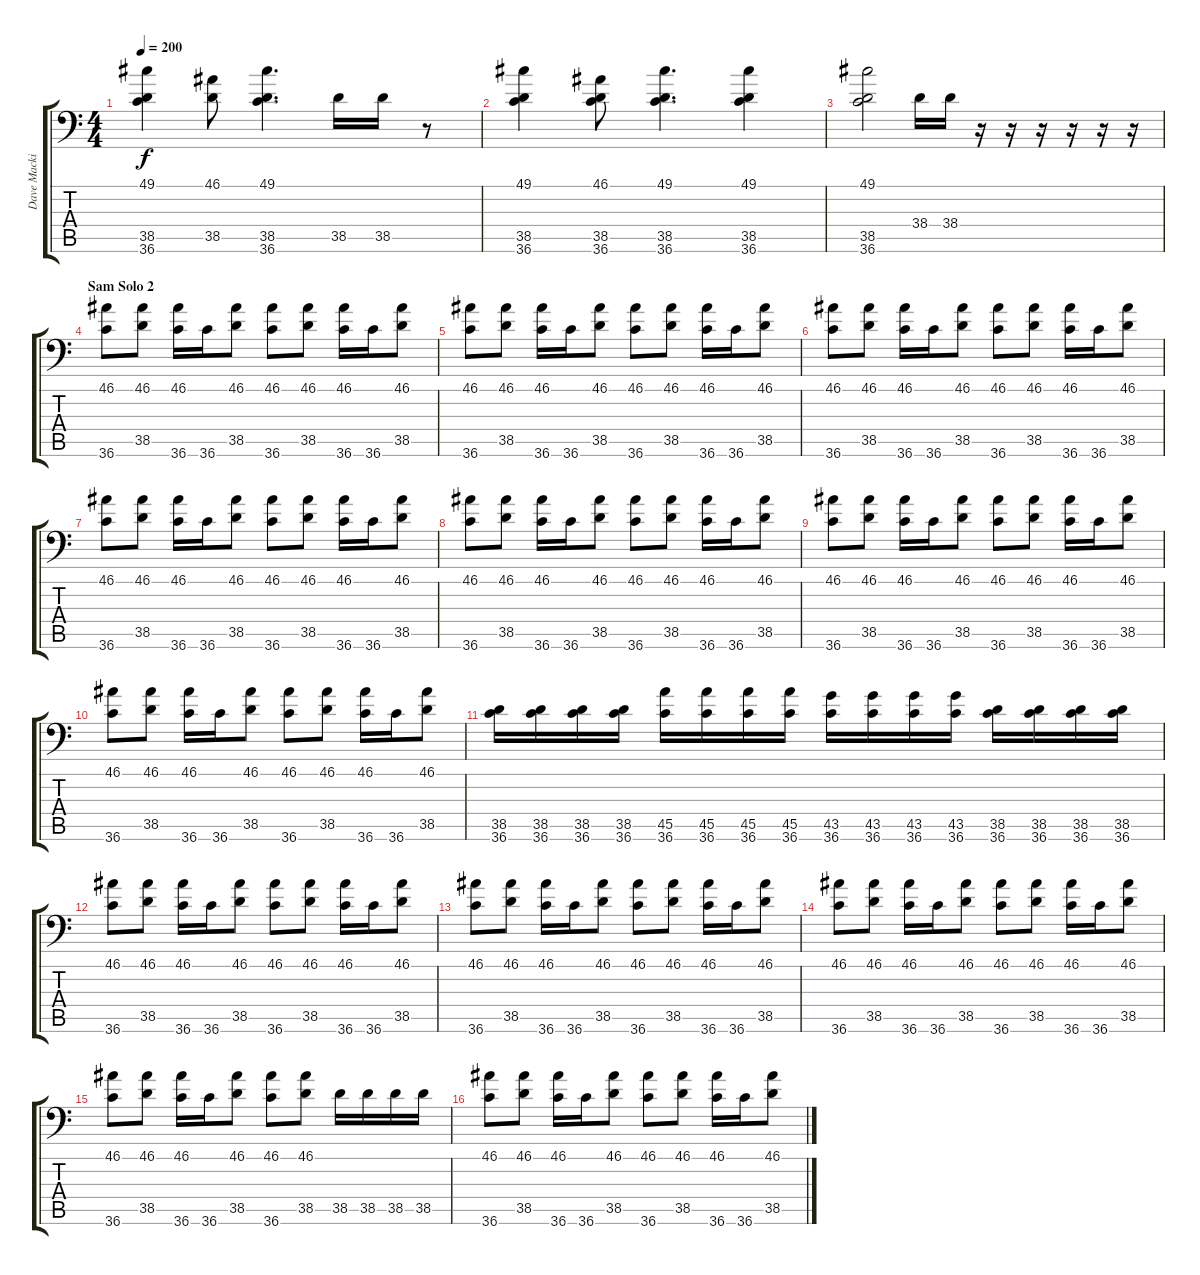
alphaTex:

\track ("Dave Mackintosh | Drums" "Dave Macki") {instrument acousticgrandpiano}
\staff {score tabs}
\tuning (C-1 C-1 C-1 C-1 C-1 C-1) {hide}
\ts (4 4)
\tempo 200
\clef f4
\ks c
(49.1 38.5 36.6).4{dy f} (46.1 38.5).8 (49.1 38.5 36.6).4{d} 38.5.16 38.5.16 r.8 |
(49.1 38.5 36.6).4 (46.1 38.5 36.6).8 (49.1 38.5 36.6).4{d} (49.1 38.5 36.6).4 |
(49.1 38.5 36.6).2 38.4.16 38.4.16 r.16 r.16 r.16 r.16 r.16 r.16 |
\section ("" "Sam Solo 2")
(46.1 36.6).8 (46.1 38.5).8 (46.1 36.6).16 36.6.16 (46.1 38.5).8 (46.1 36.6).8 (46.1 38.5).8 (46.1 36.6).16 36.6.16 (46.1 38.5).8 |
(46.1 36.6).8 (46.1 38.5).8 (46.1 36.6).16 36.6.16 (46.1 38.5).8 (46.1 36.6).8 (46.1 38.5).8 (46.1 36.6).16 36.6.16 (46.1 38.5).8 |
(46.1 36.6).8 (46.1 38.5).8 (46.1 36.6).16 36.6.16 (46.1 38.5).8 (46.1 36.6).8 (46.1 38.5).8 (46.1 36.6).16 36.6.16 (46.1 38.5).8 |
(46.1 36.6).8 (46.1 38.5).8 (46.1 36.6).16 36.6.16 (46.1 38.5).8 (46.1 36.6).8 (46.1 38.5).8 (46.1 36.6).16 36.6.16 (46.1 38.5).8 |
(46.1 36.6).8 (46.1 38.5).8 (46.1 36.6).16 36.6.16 (46.1 38.5).8 (46.1 36.6).8 (46.1 38.5).8 (46.1 36.6).16 36.6.16 (46.1 38.5).8 |
(46.1 36.6).8 (46.1 38.5).8 (46.1 36.6).16 36.6.16 (46.1 38.5).8 (46.1 36.6).8 (46.1 38.5).8 (46.1 36.6).16 36.6.16 (46.1 38.5).8 |
(46.1 36.6).8 (46.1 38.5).8 (46.1 36.6).16 36.6.16 (46.1 38.5).8 (46.1 36.6).8 (46.1 38.5).8 (46.1 36.6).16 36.6.16 (46.1 38.5).8 |
(38.5 36.6).16 (38.5 36.6).16 (38.5 36.6).16 (38.5 36.6).16 (45.5 36.6).16 (45.5 36.6).16 (45.5 36.6).16 (45.5 36.6).16 (43.5 36.6).16 (43.5 36.6).16 (43.5 36.6).16 (43.5 36.6).16 (38.5 36.6).16 (38.5 36.6).16 (38.5 36.6).16 (38.5 36.6).16 |
(46.1 36.6).8 (46.1 38.5).8 (46.1 36.6).16 36.6.16 (46.1 38.5).8 (46.1 36.6).8 (46.1 38.5).8 (46.1 36.6).16 36.6.16 (46.1 38.5).8 |
(46.1 36.6).8 (46.1 38.5).8 (46.1 36.6).16 36.6.16 (46.1 38.5).8 (46.1 36.6).8 (46.1 38.5).8 (46.1 36.6).16 36.6.16 (46.1 38.5).8 |
(46.1 36.6).8 (46.1 38.5).8 (46.1 36.6).16 36.6.16 (46.1 38.5).8 (46.1 36.6).8 (46.1 38.5).8 (46.1 36.6).16 36.6.16 (46.1 38.5).8 |
(46.1 36.6).8 (46.1 38.5).8 (46.1 36.6).16 36.6.16 (46.1 38.5).8 (46.1 36.6).8 (46.1 38.5).8 38.5.16 38.5.16 38.5.16 38.5.16 |
(46.1 36.6).8 (46.1 38.5).8 (46.1 36.6).16 36.6.16 (46.1 38.5).8 (46.1 36.6).8 (46.1 38.5).8 (46.1 36.6).16 36.6.16 (46.1 38.5).8
